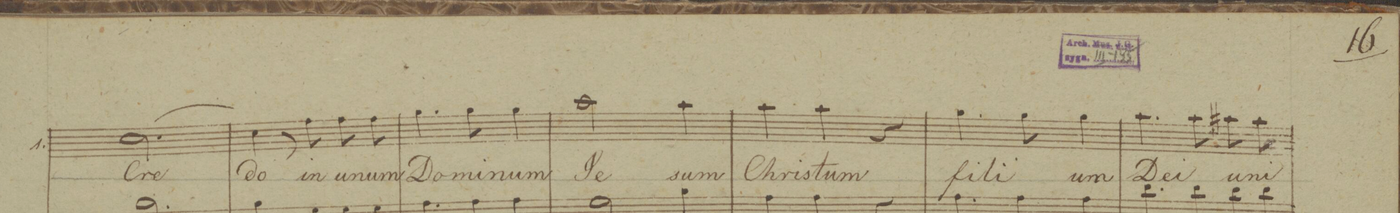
**kern	**text	**dynam
*I"1.	*	*
*clefC1	*	*
*k[b-]	*	*
*M3/4	*	*
[2.a\	Cre-	.
=16	=16	=16
4a\]	-do	.
8r	.	.
8dd\	in	.
8dd\	u-	.
8dd\	-num	.
=17	=17	=17
4.ee\	Do-	.
8ee\	-mi-	.
4ee\	-num	.
=18	=18	=18
2ff\	Je-	.
4ff\	-sum	.
=19	=19	=19
4ff\	Chri-	.
4ff\	-stum	.
4r	.	.
=20	=20	=20
4.ee\	fi-	.
8ee\	-li	.
4ee\	um	.
=21	=21	=21
4.ff\	De-	.
8ff\	-i	.
8ff#X\	u-	.
8ff#\	-ni-	.
=22	=22	=22
*-	*-	*-
